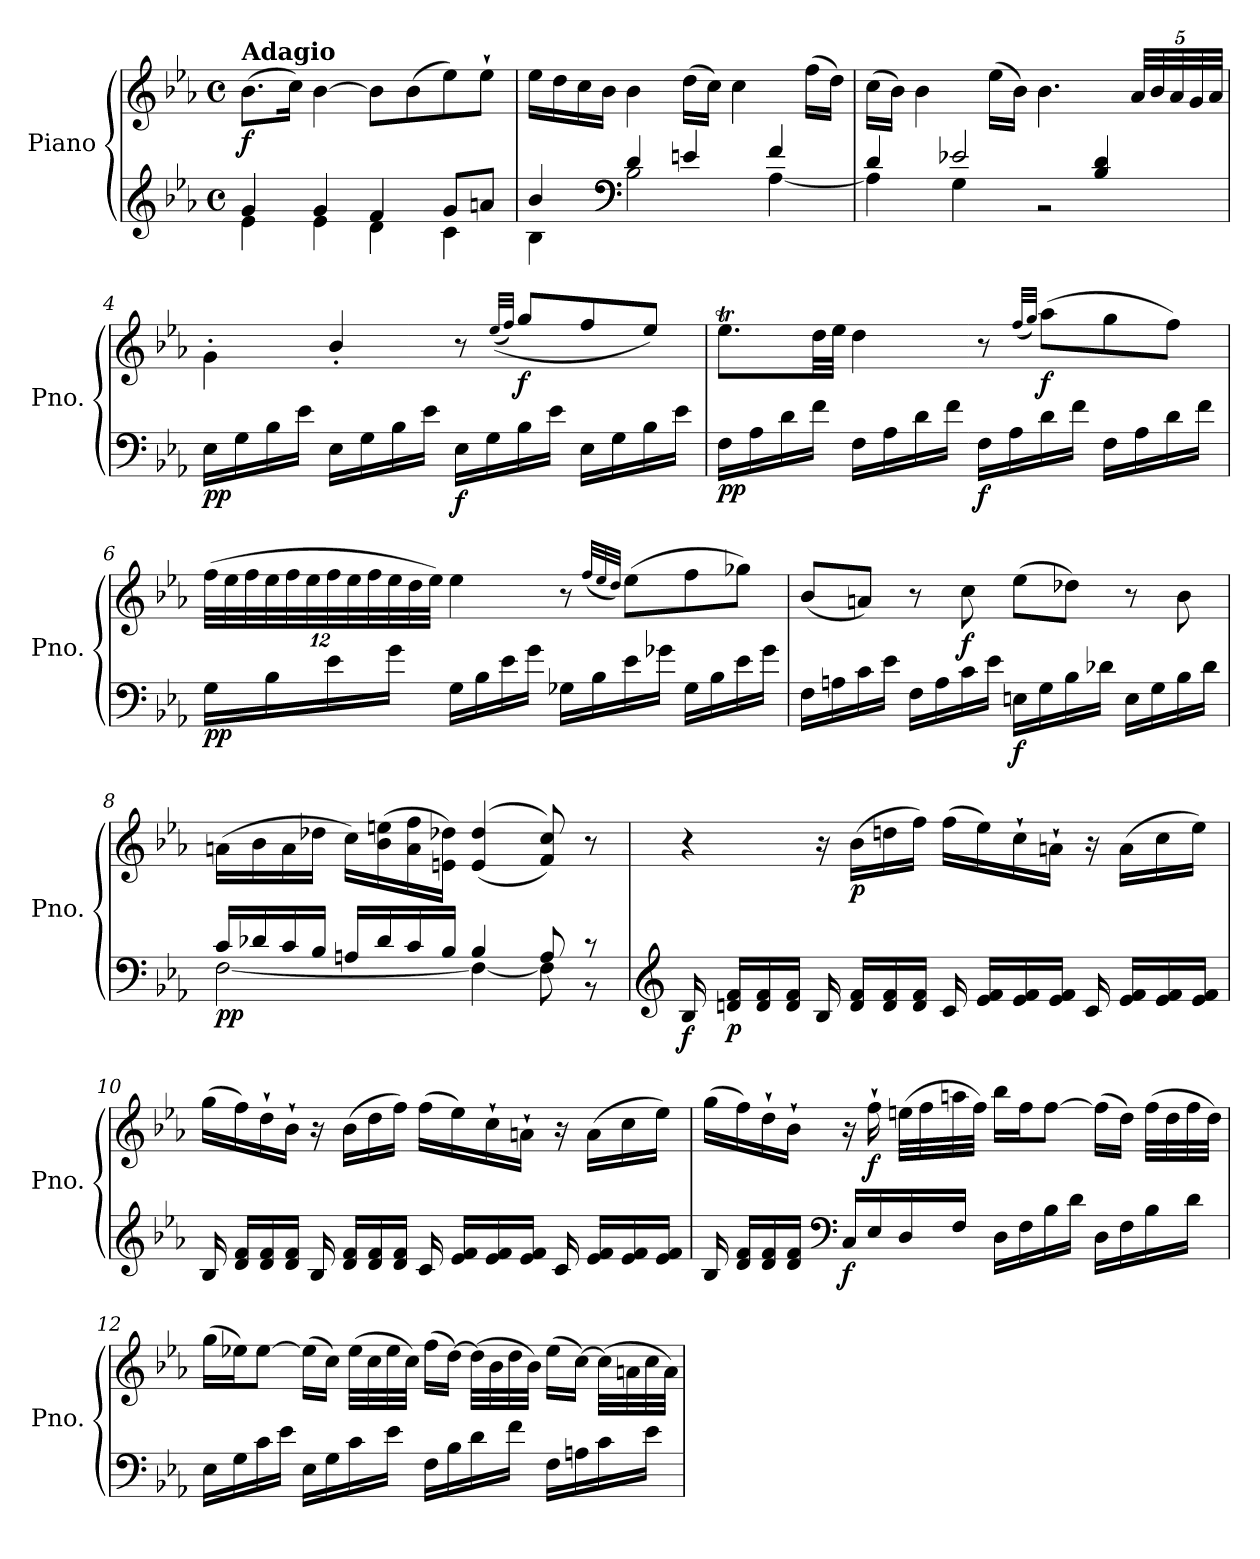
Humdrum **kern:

**kern	**kern	**dynam
*part1	*part1	*part1
*staff2	*staff1	*staff1/2
*I"Piano	*	*
*I'Pno.	*	*
*clefG2	*clefG2	*
*k[b-e-a-]	*k[b-e-a-]	*
*M4/4	*M4/4	*
*met(c)	*met(c)	*
=1	=1	=1
*^	*	*
!	!	!LO:TX:a:B:t=Adagio	!
!	!	!	!LO:DY:b
4g/	4e-\	(>8.b-\L	f
.	.	16cc\Jk)	.
4g/	4e-\	[4b-\	.
4f/	4d\	8b-\L]	.
.	.	(>8b-\	.
8g/L	4c\	8ee-\)	.
8an/J	.	8ee-`\J	.
=2	=2	=2	=2
4b-/	4B-\	16ee-\LL	.
.	.	16dd\	.
.	.	16cc\	.
.	.	16b-\JJ	.
*clefF4	*	*	*
4d/	2B-\	4b-\	.
4en/	.	(>16dd\LL	.
.	.	16cc\JJ)	.
.	.	4cc\	.
4f/	[4A-\	.	.
.	.	(>16ff\LL	.
.	.	16dd\JJ)	.
=3	=3	=3	=3
4d/	4A-\]	(>16cc\LL	.
.	.	16b-\JJ)	.
.	.	4b-\	.
2e-X/	4G\	.	.
.	.	(>16ee-\LL	.
.	.	16b-\JJ)	.
.	2r	4.b-\	.
4B-/ 4d/	.	.	.
*	*	*Xbrackettup	*
.	.	40a-/LLL	.
.	.	40b-/	.
.	.	40a-/	.
.	.	40g/	.
.	.	40a-/JJJ	.
*v	*v	*	*
!!LO:LB:g=z
=4	=4	=4
!	!	!LO:DY:b=2
!	!	!LO:DY:n=1:b
16E-\LL	4g'\	p p
16G\	.	.
16B-\	.	.
16e-\JJ	.	.
16E-\LL	4b-'/	.
16G\	.	.
16B-\	.	.
16e-\JJ	.	.
!	!	!LO:DY:n=2:b=2
16E-\LL	8r	f
16G\	.	.
.	(<(<32qee-/LLL	.
.	32qff/JJJ)	.
!	!	!LO:DY:n=3:b
16B-\	8gg/L	f
16e-\JJ	.	.
16E-\LL	8ff/	.
16G\	.	.
16B-\	8ee-/J)	.
16e-\JJ	.	.
=5	=5	=5
!	!	!LO:DY:b=2
!	!	!LO:DY:n=1:b
16F\LL	8.ee-T\L	p p
16A-\	.	.
16d\	.	.
16f\JJ	32dd\LL	.
.	32ee-\JJJ	.
16F\LL	4dd\	.
16A-\	.	.
16d\	.	.
16f\JJ	.	.
!	!	!LO:DY:n=2:b=2
16F\LL	8r	f
16A-\	.	.
.	(<32qff/LLL	.
.	32qgg/JJJ)	.
!	!	!LO:DY:n=3:b
16d\	(>8aa-\L	f
16f\JJ	.	.
16F\LL	8gg\	.
16A-\	.	.
16d\	8ff\J)	.
16f\JJ	.	.
!!LO:LB:g=z
=6	=6	=6
!	!	!LO:DY:b=2
!	!	!LO:DY:n=1:b
16G\LL	(>48ff\LLL	p p
.	48ee-\	.
.	48ff\	.
16B-\	48ee-\	.
.	48ff\	.
.	48ee-\	.
16e-\	48ff\	.
.	48ee-\	.
.	48ff\	.
16g\JJ	48ee-\	.
.	48dd\	.
.	48ee-\JJJ)	.
16G\LL	4ee-\	.
16B-\	.	.
16e-\	.	.
16g\JJ	.	.
16G-X\LL	8r	.
16B-\	.	.
.	(<32qff/LLL	.
.	32qee-/	.
.	32qdd/JJJ)	.
16e-\	(>8ee-\L	.
16g-X\JJ	.	.
16G-\LL	8ff\	.
16B-\	.	.
16e-\	8gg-X\J)	.
16g-\JJ	.	.
=7	=7	=7
16F\LL	(<8b-/L	.
16An\	.	.
16c\	8an/J)	.
16e-\JJ	.	.
16F\LL	8r	.
16A\	.	.
!	!	!LO:DY:b
16c\	8cc\	f
16e-\JJ	.	.
!	!	!LO:DY:b=2
16En\LL	(>8ee-\L	f
16G\	.	.
16B-\	8dd-X\J)	.
16d-X\JJ	.	.
16E\LL	8r	.
16G\	.	.
16B-\	8b-\	.
16d-\JJ	.	.
!!LO:LB:g=z
=8	=8	=8
*^	*	*
!	!	!	!LO:DY:b=2
!	!	!	!LO:DY:n=1:b
16c/LL	[2F\	(>16an\LL	p p
16d-X/	.	16b-\	.
16c/	.	16a\	.
16B-/JJ	.	16dd-X\JJ	.
16An/LL	.	16cc\LL)	.
16d-/	.	(>16b-\ 16een\	.
16c/	.	16a\ 16ff\	.
16B-/JJ	.	16en\ 16dd-X\JJ)	.
4B-/	4F\_	(>(<4e/ 4dd-/	.
8A/	8F\]	8f/ 8cc/))	.
8r	8r	8r	.
*v	*v	*	*
=9	=9	=9
*clefG2	*	*
*^	*	*
!	!	!	!LO:DY:b=2
*v	*v	*	*
16B-/	4r	f
!	!	!LO:DY:b=2
16dn/ 16f/LL	.	p
16d/ 16f/	.	.
16d/ 16f/JJ	.	.
16B-/	16r	.
!	!	!LO:DY:b
16d/ 16f/LL	(>16b-\LL	p
16d/ 16f/	16ddn\	.
16d/ 16f/JJ	16ff\JJ)	.
16c/	(>16ff\LL	.
16e-/ 16f/LL	16ee-\)	.
16e-/ 16f/	16cc`\	.
16e-/ 16f/JJ	16an`\JJ	.
16c/	16r	.
16e-/ 16f/LL	(>16a\LL	.
16e-/ 16f/	16cc\	.
16e-/ 16f/JJ	16ee-\JJ)	.
!!LO:LB:g=z
=10	=10	=10
16B-/	(>16gg\LL	.
16d/ 16f/LL	16ff\)	.
16d/ 16f/	16dd`\	.
16d/ 16f/JJ	16b-`\JJ	.
16B-/	16r	.
16d/ 16f/LL	(>16b-\LL	.
16d/ 16f/	16dd\	.
16d/ 16f/JJ	16ff\JJ)	.
16c/	(>16ff\LL	.
16e-/ 16f/LL	16ee-\)	.
16e-/ 16f/	16cc`\	.
16e-/ 16f/JJ	16an`\JJ	.
16c/	16r	.
16e-/ 16f/LL	(>16a\LL	.
16e-/ 16f/	16cc\	.
16e-/ 16f/JJ	16ee-\JJ)	.
=11	=11	=11
16B-/	(>16gg\LL	.
16d/ 16f/LL	16ff\)	.
16d/ 16f/	16dd`\	.
16d/ 16f/JJ	16b-`\JJ	.
*clefF4	*	*
!	!	!LO:DY:b=2
16C/LL	16r	f
!	!	!LO:DY:b
16E-/	16ff`\	f
16D/	(>32een\LLL	.
.	32ff\	.
16F/JJ	32aan\	.
.	32ff\JJJ)	.
16D\LL	16bb-\LL	.
16F\	16ff\J	.
16B-\	[8ff\J	.
16d\JJ	.	.
16D\LL	(>16ff\LL]	.
16F\	16dd\JJ)	.
16B-\	(>32ff\LLL	.
.	32dd\	.
16d\JJ	32ff\	.
.	32dd\JJJ)	.
!!LO:PB:g=z
=12	=12	=12
16E-\LL	(>16gg\LL	.
16G\	16ee-X\J)	.
16c\	[8ee-\J	.
16e-\JJ	.	.
16E-\LL	(>16ee-\LL]	.
16G\	16cc\JJ)	.
16c\	(>32ee-\LLL	.
.	32cc\	.
16e-\JJ	32ee-\	.
.	32cc\JJJ)	.
16F\LL	(>16ff\LL	.
16B-\	[16dd\JJ)	.
16d\	(>32dd\LLL]	.
.	32b-\	.
16f\JJ	32dd\	.
.	32b-\JJJ)	.
16F\LL	(>16ee-\LL	.
16An\	[16cc\JJ)	.
16c\	(>32cc\LLL]	.
.	32an\	.
16e-\JJ	32cc\	.
.	32a\JJJ)	.
=	=	=
*-	*-	*-
